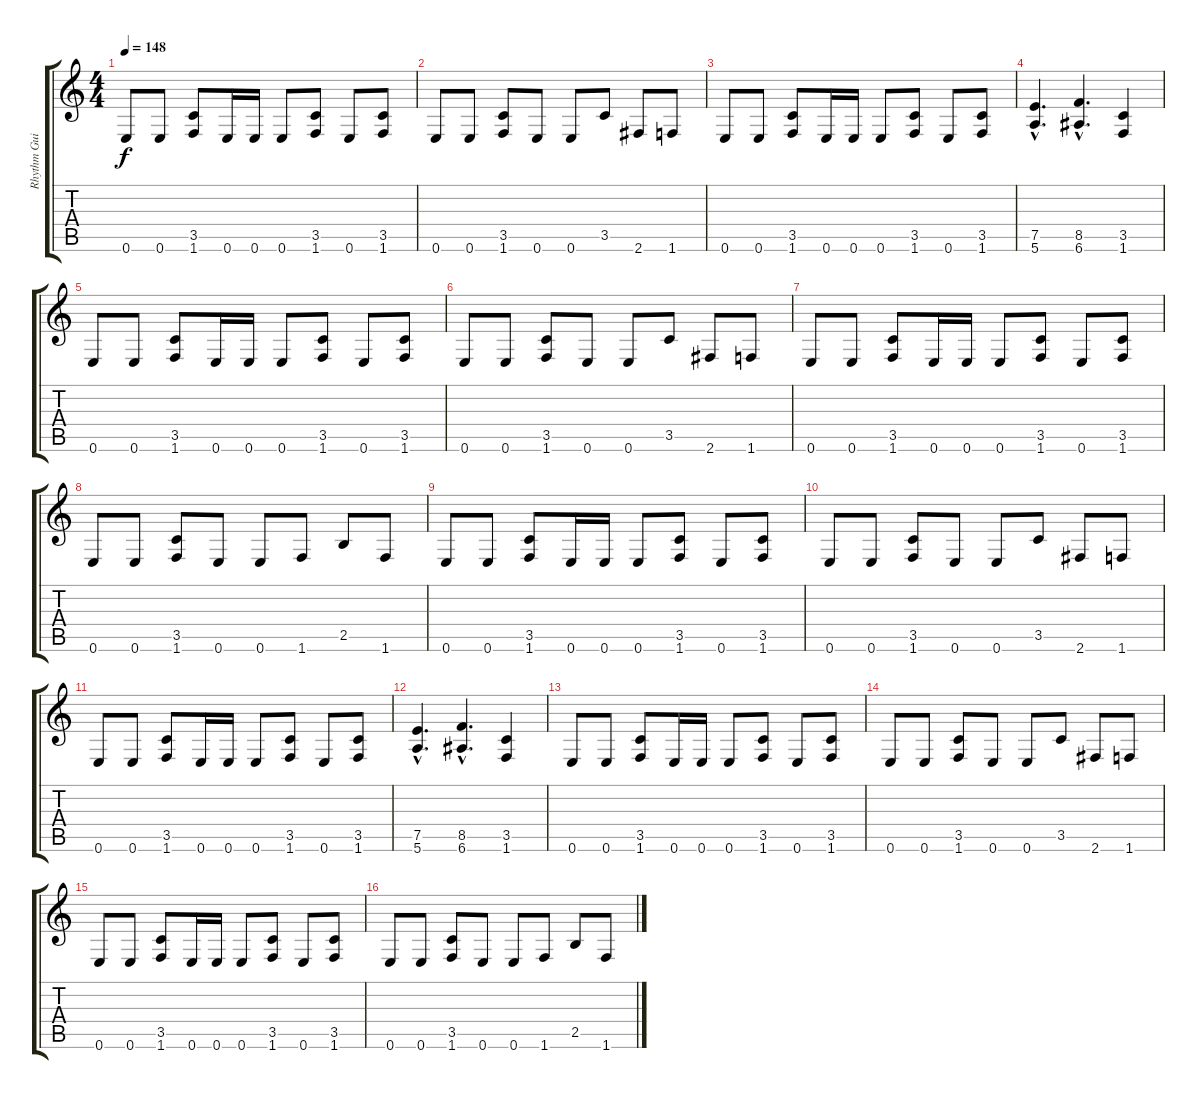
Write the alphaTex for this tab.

\track ("Rhythm Guitar" "Rhythm Gui") {instrument distortionguitar}
\staff {score tabs}
\tuning (E4 B3 G3 D3 A2 E2) {hide}
\ts (4 4)
\tempo 148
\clef g2
\ks c
0.6.8{dy f} 0.6.8 (3.5 1.6).8 0.6.16 0.6.16 0.6.8 (3.5 1.6).8 0.6.8 (3.5 1.6).8 |
0.6.8 0.6.8 (3.5 1.6).8 0.6.8 0.6.8 3.5.8 2.6.8 1.6.8 |
0.6.8 0.6.8 (3.5 1.6).8 0.6.16 0.6.16 0.6.8 (3.5 1.6).8 0.6.8 (3.5 1.6).8 |
(7.5{hac} 5.6{hac}).4{d} (8.5{hac} 6.6{hac}).4{d} (3.5 1.6).4 |
0.6.8 0.6.8 (3.5 1.6).8 0.6.16 0.6.16 0.6.8 (3.5 1.6).8 0.6.8 (3.5 1.6).8 |
0.6.8 0.6.8 (3.5 1.6).8 0.6.8 0.6.8 3.5.8 2.6.8 1.6.8 |
0.6.8 0.6.8 (3.5 1.6).8 0.6.16 0.6.16 0.6.8 (3.5 1.6).8 0.6.8 (3.5 1.6).8 |
0.6.8 0.6.8 (3.5 1.6).8 0.6.8 0.6.8 1.6.8 2.5.8 1.6.8 |
0.6.8 0.6.8 (3.5 1.6).8 0.6.16 0.6.16 0.6.8 (3.5 1.6).8 0.6.8 (3.5 1.6).8 |
0.6.8 0.6.8 (3.5 1.6).8 0.6.8 0.6.8 3.5.8 2.6.8 1.6.8 |
0.6.8 0.6.8 (3.5 1.6).8 0.6.16 0.6.16 0.6.8 (3.5 1.6).8 0.6.8 (3.5 1.6).8 |
(7.5{hac} 5.6{hac}).4{d} (8.5{hac} 6.6{hac}).4{d} (3.5 1.6).4 |
0.6.8 0.6.8 (3.5 1.6).8 0.6.16 0.6.16 0.6.8 (3.5 1.6).8 0.6.8 (3.5 1.6).8 |
0.6.8 0.6.8 (3.5 1.6).8 0.6.8 0.6.8 3.5.8 2.6.8 1.6.8 |
0.6.8 0.6.8 (3.5 1.6).8 0.6.16 0.6.16 0.6.8 (3.5 1.6).8 0.6.8 (3.5 1.6).8 |
0.6.8 0.6.8 (3.5 1.6).8 0.6.8 0.6.8 1.6.8 2.5.8 1.6.8
